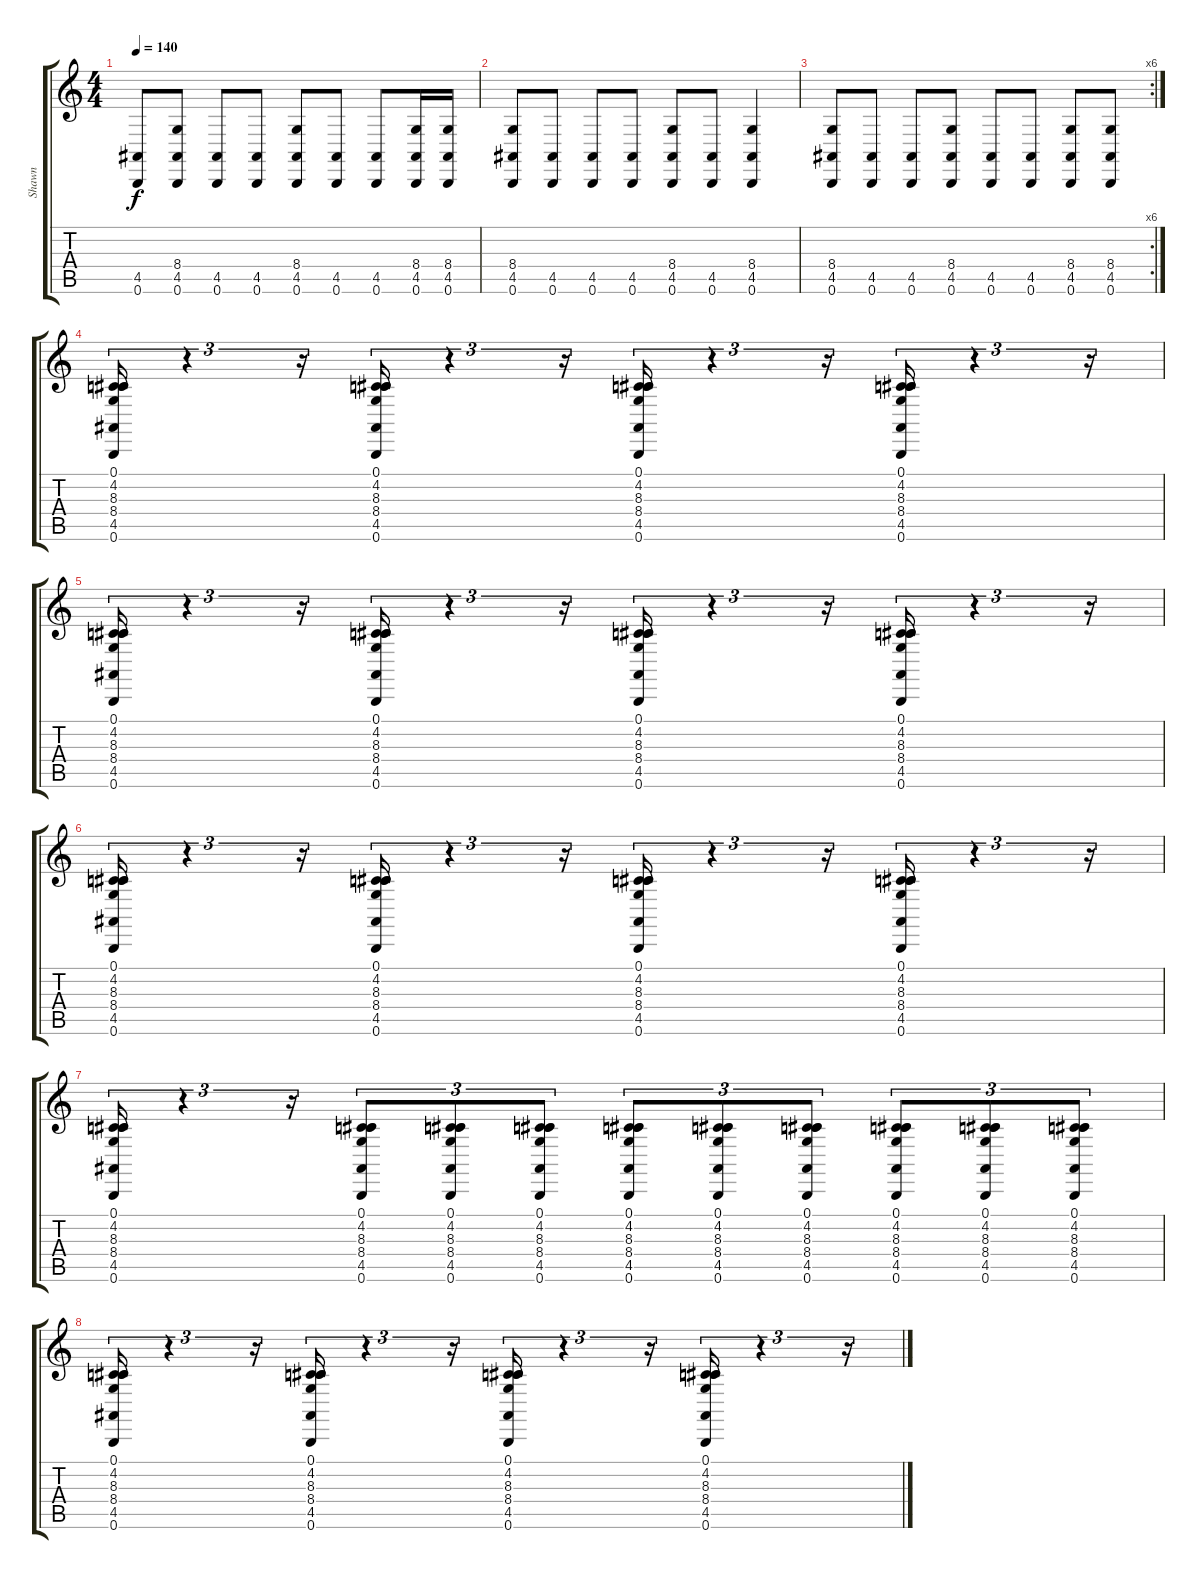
\track ("Shawn" "Shawn") {instrument melodictom}
\staff {score tabs}
\tuning (Db4 Ab3 E3 B2 Gb2 B1) {hide}
\ts (4 4)
\tempo 140
\clef g2
\ks c
(4.5 0.6).8{dy f} (8.4 4.5 0.6).8 (4.5 0.6).8 (4.5 0.6).8 (8.4 4.5 0.6).8 (4.5 0.6).8 (4.5 0.6).8 (8.4 4.5 0.6).16 (8.4 4.5 0.6).16 |
(8.4 4.5 0.6).8 (4.5 0.6).8 (4.5 0.6).8 (4.5 0.6).8 (8.4 4.5 0.6).8 (4.5 0.6).8 (8.4 4.5 0.6).4 |
\rc 6
(8.4 4.5 0.6).8 (4.5 0.6).8 (4.5 0.6).8 (8.4 4.5 0.6).8 (4.5 0.6).8 (4.5 0.6).8 (8.4 4.5 0.6).8 (8.4 4.5 0.6).8 |
(0.1 4.2 8.3 8.4 4.5 0.6).16{tu (3 2)} r.4{tu (3 2)} r.16{tu (3 2)} (0.1 4.2 8.3 8.4 4.5 0.6).16{tu (3 2)} r.4{tu (3 2)} r.16{tu (3 2)} (0.1 4.2 8.3 8.4 4.5 0.6).16{tu (3 2)} r.4{tu (3 2)} r.16{tu (3 2)} (0.1 4.2 8.3 8.4 4.5 0.6).16{tu (3 2)} r.4{tu (3 2)} r.16{tu (3 2)} |
(0.1 4.2 8.3 8.4 4.5 0.6).16{tu (3 2)} r.4{tu (3 2)} r.16{tu (3 2)} (0.1 4.2 8.3 8.4 4.5 0.6).16{tu (3 2)} r.4{tu (3 2)} r.16{tu (3 2)} (0.1 4.2 8.3 8.4 4.5 0.6).16{tu (3 2)} r.4{tu (3 2)} r.16{tu (3 2)} (0.1 4.2 8.3 8.4 4.5 0.6).16{tu (3 2)} r.4{tu (3 2)} r.16{tu (3 2)} |
(0.1 4.2 8.3 8.4 4.5 0.6).16{tu (3 2)} r.4{tu (3 2)} r.16{tu (3 2)} (0.1 4.2 8.3 8.4 4.5 0.6).16{tu (3 2)} r.4{tu (3 2)} r.16{tu (3 2)} (0.1 4.2 8.3 8.4 4.5 0.6).16{tu (3 2)} r.4{tu (3 2)} r.16{tu (3 2)} (0.1 4.2 8.3 8.4 4.5 0.6).16{tu (3 2)} r.4{tu (3 2)} r.16{tu (3 2)} |
(0.1 4.2 8.3 8.4 4.5 0.6).16{tu (3 2)} r.4{tu (3 2)} r.16{tu (3 2)} (0.1 4.2 8.3 8.4 4.5 0.6).8{tu (3 2)} (0.1 4.2 8.3 8.4 4.5 0.6).8{tu (3 2)} (0.1 4.2 8.3 8.4 4.5 0.6).8{tu (3 2)} (0.1 4.2 8.3 8.4 4.5 0.6).8{tu (3 2)} (0.1 4.2 8.3 8.4 4.5 0.6).8{tu (3 2)} (0.1 4.2 8.3 8.4 4.5 0.6).8{tu (3 2)} (0.1 4.2 8.3 8.4 4.5 0.6).8{tu (3 2)} (0.1 4.2 8.3 8.4 4.5 0.6).8{tu (3 2)} (0.1 4.2 8.3 8.4 4.5 0.6).8{tu (3 2)} |
(0.1 4.2 8.3 8.4 4.5 0.6).16{tu (3 2)} r.4{tu (3 2)} r.16{tu (3 2)} (0.1 4.2 8.3 8.4 4.5 0.6).16{tu (3 2)} r.4{tu (3 2)} r.16{tu (3 2)} (0.1 4.2 8.3 8.4 4.5 0.6).16{tu (3 2)} r.4{tu (3 2)} r.16{tu (3 2)} (0.1 4.2 8.3 8.4 4.5 0.6).16{tu (3 2)} r.4{tu (3 2)} r.16{tu (3 2)}
